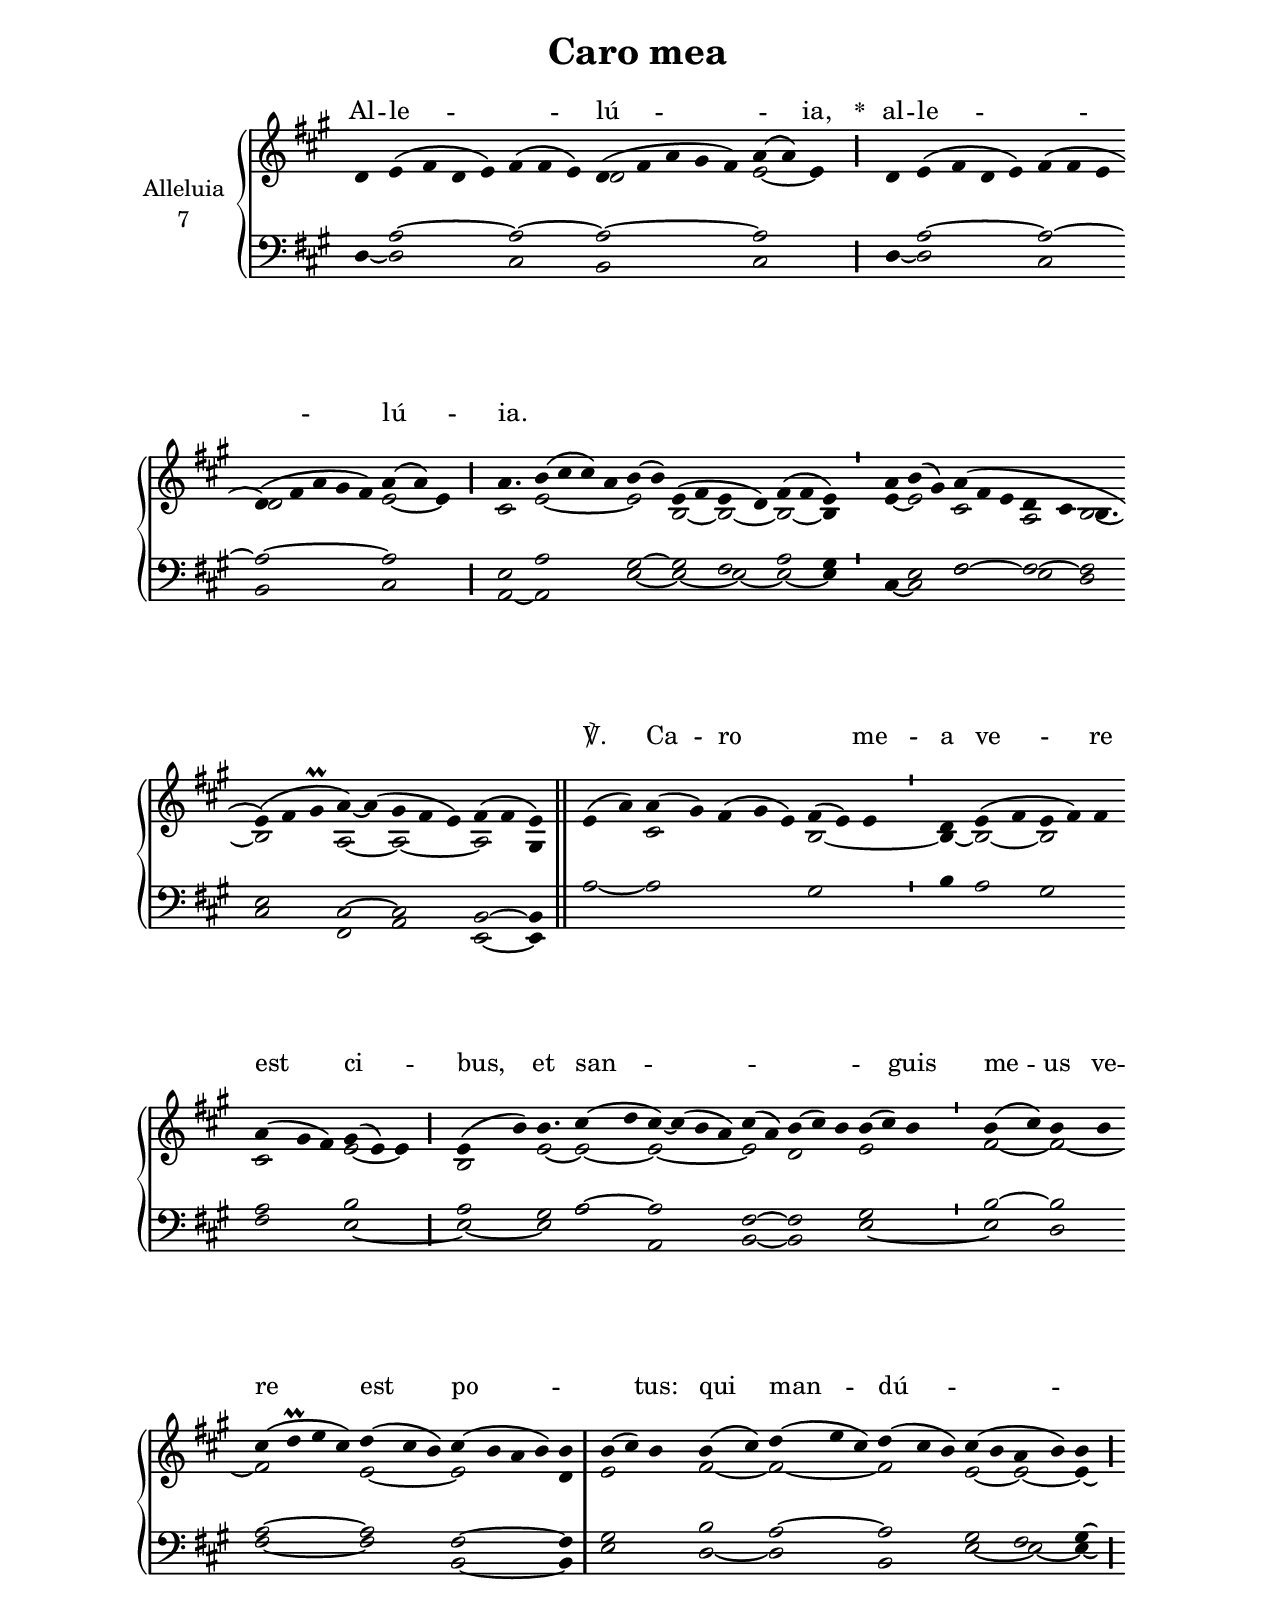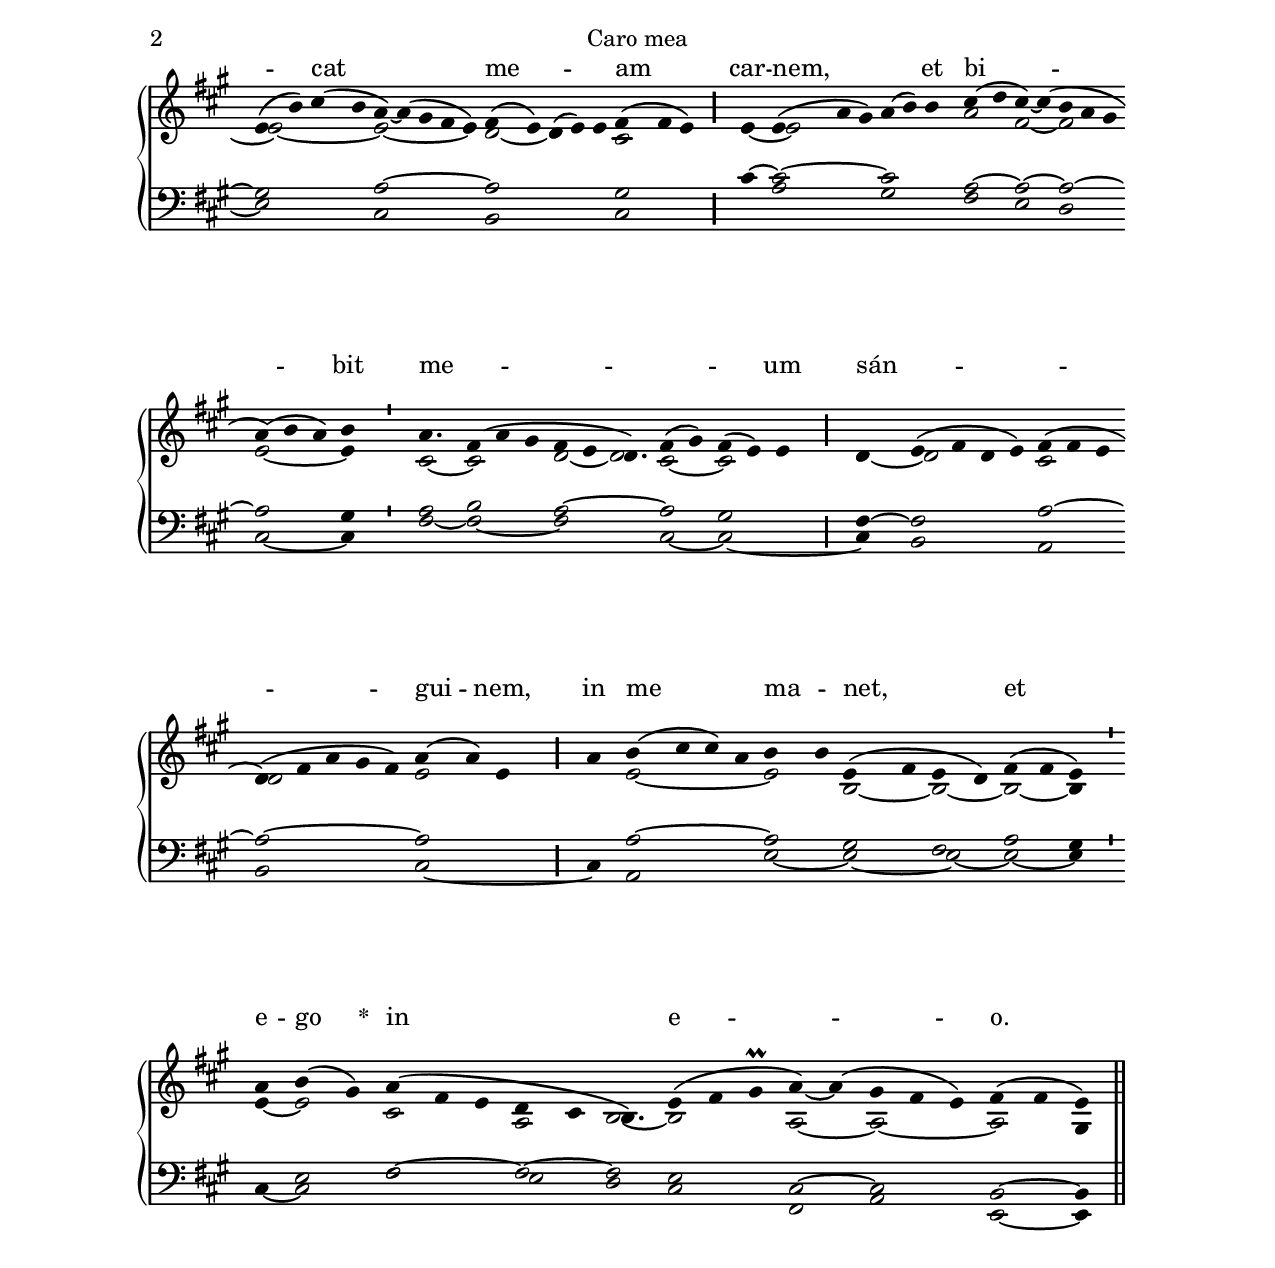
\version "2.18"
\include "gregorian.ly"
\include "noh2.ily"


%Page reference: page ii.118
%(volume.page)

global = {
 \key e \mixolydian
 \cadenzaOn 
}

\header {
  title = \markup \center-column {"Caro mea" \vspace #1 }
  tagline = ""
  composer = ""
}

\paper {
 #(include-special-characters)
  oddHeaderMarkup = \markup \fill-line {
    \line {}
    \center-column {
      \on-the-fly #first-page     " "
      \on-the-fly #not-first-page "Caro mea"
    }
    \line { \on-the-fly #print-page-number-check-first \fromproperty #'page:page-number-string }
  }
  evenHeaderMarkup = \markup \fill-line {
    \line { \on-the-fly #print-page-number-check-first \fromproperty #'page:page-number-string }
    \center-column { "Caro mea" }
    \line {}
  }
}

chantText = \lyricmode {
Al -- le -- _ lú -- _ ia, 
\set stanza = " * " 
al -- le -- _ lú -- _ ia. 
_ _ _ _ _ _ _ _ _ ℣. 
Ca -- ro _ me -- a ve -- re est ci -- _ bus, 
et san -- _ _ _ _ guis me -- us ve -- re est po -- _ _ tus: 
qui man -- dú -- _ _ _ cat 
me -- _ _ am car -- nem, _ 
et bi -- bit me -- _ _ _ um sán -- _ _ gui -- nem, 
in me _ ma -- _ net, 
et e -- go 
\set stanza = " * " in e -- o. _ _ _ _ _ _ }

chantMusic = {
\tieDown   d'4 e'4 ( fis'4 d'4 e'4) fis'4 ( fis'4 e'4) d'4 ( fis'4 a'4 gis'4 fis'4) a'4 ( a'4) e'4 \divisioMaior
 d'4 e'4 ( fis'4 d'4 e'4) fis'4 ( fis'4 e'4 \forceBreak
) d'4 ( fis'4 a'4 gis'4 fis'4) a'4 ( a'4) e'4 \divisioMaior
 a'4. b'4 ( cis''4 cis''4) a'4 b'4 ( b'4) e'4 ( fis'4 e'4 d'4) fis'4 ( fis'4 e'4) \divisioMinima
 a'4 b'4 ( gis'4) a'4 ( fis'4 e'4 d'4 cis'4 b4. \forceBreak
) e'4 ( fis'4 gis'\prall a'4) ~ a'4 ( gis'4 fis'4 e'4) fis'4 ( fis'4 e'4) \finalis
 e'4 ( a'4) a'4 ( gis'4) fis'4 ( gis'4 e'4) fis'4 ( e'4) e'4 \divisioMinima
 d'4 e'4 ( fis'4 e'4 fis'4) fis'4 \forceBreak
 a'4 ( gis'4 fis'4) gis'4 ( e'4) e'4 \divisioMaior
 e'4 ( b'4) b'4. cis''4 ( d''4 cis''4) ~ cis''4 ( b'4 a'4) cis''4 ( a'4) b'4 ( cis''4) b'4 b'4 ( cis''4) b'4 \divisioMinima
 b'4 ( cis''4) b'4 b'4 \forceBreak
 cis''4 ( d''\prall e''4 cis''4) d''4 ( cis''4 b'4) cis''4 ( b'4 a'4 b'4) b'4 \divisioMaxima
 b'4 ( cis''4) b'4 b'4 ( cis''4) d''4 ( e''4 cis''4) d''4 ( cis''4 b'4) cis''4 ( b'4 a'4 b'4) b'4 \divisioMaior \forceBreak

 e'4 ( b'4) cis''4 ( b'4 a'4) ~ a'4 ( gis'4 fis'4 e'4) fis'4 ( e'4) d'4 ( e'4) e'4 fis'4 ( fis'4 e'4) \divisioMaior
 e'4 e'4 ( a'4 gis'4) a'4 ( b'4) b'4 cis''4 ( d''4 cis''4) ~ cis''4 ( b'4 a'4 gis'4 \forceBreak
) a'4 ( b'4 a'4) b'4 \divisioMinima
 a'4. fis'4 ( a'4 gis'4 fis'4 e'4 d'4.) fis'4 ( gis'4) fis'4 ( e'4) e'4 \divisioMaior
 d'4 e'4 ( fis'4 d'4 e'4) fis'4 ( fis'4 e'4 \forceBreak
) d'4 ( fis'4 a'4 gis'4 fis'4) a'4 ( a'4) e'4 \divisioMaior
 a'4 b'4 ( cis''4 cis''4) a'4  b'4 b'4 e'4 ( fis'4 e'4 d'4) fis'4 ( fis'4 e'4) \divisioMinima \forceBreak

 a'4 b'4 ( gis'4) a'4 ( fis'4 e'4 d'4 cis'4 b4.) e'4 ( fis'4 gis'\prall a'4) ~ a'4 ( gis'4 fis'4 e'4) fis'4 ( fis'4 e'4) \finalis

}

altoMusic = {
r2*8/2 d'2*5/2 e'2 ~ e'4 \divisioMaior
r2*8/2 d'2*5/2 e'2 ~ e'4 \divisioMaior
cis'2*3/4 e'2*4/2 ~ e'2 b2 ~ b2 ~ b2 ~ b4 \divisioMinima
e'4 ~ e'2 cis'2*3/2 a2 b2*3/4 ~ b2*3/2 a2 ~ a2*3/2 ~ a2 gis4 \finalis
r2 cis'2*5/2 b2*3/2 ~ \divisioMinima
b4 ~ b2 ~ b2*3/2 cis'2*3/2 e'2 ~ e'4 \divisioMaior
b2 e'2*3/4 ~ e'2 ~ e'2*4/2 ~ e'2 d'2*3/2 e'2*3/2 \divisioMinima
fis'2 ~ fis'2 ~ fis'2*4/2 e'2*3/2 ~ e'2*4/2 d'4 \divisioMaxima
e'2*3/2 fis'2 ~ fis'2*3/2 ~ fis'2*3/2 e'2 ~ e'2 ~ e'4 ~ \divisioMaior
e'2*4/2 ~ e'2*4/2 ~ e'4 d'2 ~ d'4 r2 cis'2*3/2 \divisioMaior
e'4 ~ e'2*6/2 a'2 fis'2 ~ fis'2*3/2 e'2*3/2 ~ e'4 \divisioMinima
cis'2*3/4 ~ cis'2*3/2 d'2 ~ d'2*3/4 cis'2 ~ cis'2*3/2 \divisioMaior
d'4 ~ d'2*4/2 cis'2*3/2 d'2*5/2 e'2*3/2 \divisioMaior
r4 e'2*4/2 ~ e'2 b2 ~ b2 ~ b2 ~ b4 \divisioMinima
e'4 ~ e'2 cis'2*3/2 a2 b2*3/4 ~ b2*3/2 a2 ~ a2*3/2 ~ a2 gis4 \finalis
}

tenorMusic = {
r4 a2*4/2 ~ a2*3/2 ~ a2*5/2 ~ a2*3/2 \divisioMaior
d4 a2*4/2 ~ a2*3/2 ~ a2*5/2 ~ a2*3/2 \divisioMaior
e2*3/4 a2*4/2 gis2 ~ gis2 fis2 a2 gis4 \divisioMinima
cis4 e2 fis2*3/2 ~ fis2 ~ fis2*3/4 e2*3/2 cis2 ~ cis2*3/2 b,2 ~ b,4 \finalis
r2*10/2 \divisioMinima
r2*6/2 a2*3/2 b2*3/2 \divisioMaior
a2 gis2*3/4 a2 ~ a2*4/2 fis2 ~ fis2*3/2 gis2*3/2 \divisioMinima
b2 ~ b2 a2*4/2 ~ a2*3/2 fis2*4/2 ~ fis4 \divisioMaxima
gis2*3/2 b2 a2*3/2 ~ a2*3/2 gis2 fis2 gis4 ~ \divisioMaior
gis2*4/2 a2*5/2 ~ a2*5/2 gis2*3/2 \divisioMaior
cis'4 ~ cis'2*3/2 ~ cis'2*3/2 a2 ~ a2 ~ a2*3/2 ~ a2*3/2 gis4 \divisioMinima
a2*3/4 b2*3/2 a2*7/4 ~ a2 gis2*3/2 \divisioMaior
fis4 ~ fis2*4/2 a2*3/2 ~ a2*5/2 ~ a2*3/2 \divisioMaior
r4 a2*4/2 ~ a2 gis2 fis2 a2 gis4 \divisioMinima
r4 e2 fis2*3/2 ~ fis2 ~ fis2*3/4 e2*3/2 cis2 ~ cis2*3/2 b,2 ~ b,4 \finalis
}

bassMusic = {
d4 ~ d2*4/2 cis2*3/2 b,2*5/2 cis2*3/2 \divisioMaior
d4 ~ d2*4/2 cis2*3/2 b,2*5/2 cis2*3/2 \divisioMaior
a,2*3/4 ~ a,2*4/2 e2 ~ e2 ~ e2 ~ e2 ~ e4 \divisioMinima
cis4 ~ cis2 fis2*3/2 e2 d2*3/4 cis2*3/2 fis,2 a,2*3/2 e,2 ~ e,4 \finalis
a2 ~ a2*5/2 gis2*3/2 \divisioMinima
b4 a2 gis2*3/2 fis2*3/2 e2*3/2 ~ \divisioMaior
e2 ~ e2*3/4 a2 a,2*4/2 b,2 ~ b,2*3/2 e2*3/2 ~ \divisioMinima
e2 d2 fis2*4/2 ~ fis2*3/2 b,2*4/2 ~ b,4 \divisioMaxima
e2*3/2 d2 ~ d2*3/2 b,2*3/2 e2 ~ e2 ~ e4 ~ \divisioMaior
e2*4/2 cis2*5/2 b,2*5/2 cis2*3/2 \divisioMaior
r4 a2*3/2 gis2*3/2 fis2 e2 d2*3/2 cis2*3/2 ~ cis4 \divisioMinima
fis2*3/4 ~ fis2*3/2 ~ fis2*7/4 cis2 ~ cis2*3/2 ~ \divisioMaior
cis4 b,2*4/2 a,2*3/2 b,2*5/2 cis2*3/2 ~ \divisioMaior
cis4 a,2*4/2 e2 ~ e2 ~ e2 ~ e2 ~ e4 \divisioMinima
cis4 ~ cis2 fis2*3/2 e2 d2*3/4 cis2*3/2 fis,2 a,2*3/2 e,2 ~ e,4 \finalis
}

voiceLines = {
\voiceLineStyle


}

\score{
  <<
    \new GrandStaff <<
      \set GrandStaff.autoBeaming = ##f
      \set GrandStaff.instrumentName = \markup \center-column {
        "Alleluia"
        "7"
      }
      \new Staff = up <<
        \new Voice = "chant" {
          \voiceOne \global \chantMusic
        }
        \new Voice {
          \voiceTwo \global \altoMusic
        }
      >>

      \new Staff = down <<
        \clef bass
        \new Voice {
          \voiceOne \global \tenorMusic
        }
        \new Voice {
          \voiceTwo \global \bassMusic
        }
	\new Voice {
        \voiceThree \global \voiceLines
        }
      >>
    >>
    \new Lyrics \lyricsto chant {
      \chantText
    }
  >>
  \layout{
  }
  \midi{
    \tempo 4 = 125
  }
}
